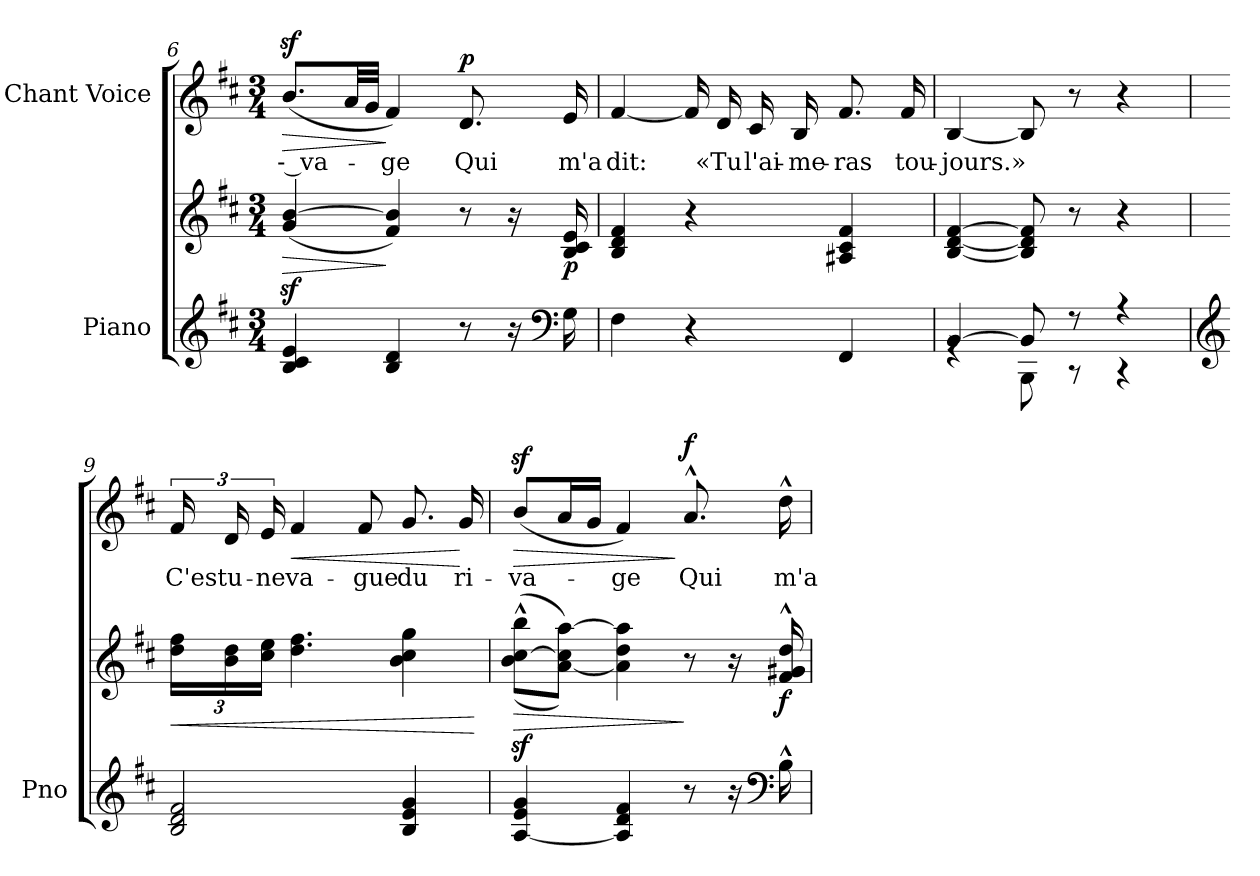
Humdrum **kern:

**kern	**kern	**dynam	**kern	**text	**dynam
*part2	*part2	*part2	*part1	*part1	*part1
*staff3	*staff2	*staff2/3	*staff1	*staff1	*staff1
*I"Piano	*	*	*I"Chant Voice	*	*
*I'Pno	*	*	*	*	*
!!LO:LB:g=z
*clefG2	*clefG2	*	*clefG2	*	*
*k[f#c#]	*k[f#c#]	*	*k[f#c#]	*	*
*M3/4	*M3/4	*	*M3/4	*	*
=6	=6	=6	=6	=6	=6
!	!	!LO:HP:b	!	!LO:LY:b	!LO:HP:b
4B/ 4c#/ 4e/	(<4g/z< [4b/z<	>	(<8.bz>/L	-- va-	>
.	.	.	32a/LL	.	.
.	.	.	32g/JJJ	.	.
!	!	!	!	!LO:LY:b	!
4B/ 4d/	4f#/ 4b/])	]	4f#/)	-ge	]
!	!	!	!	!LO:LY:b	!LO:DY:a
8r	8r	.	8.d/	Qui	p
16r	16r	.	.	.	.
*clefF4	*	*	*	*	*
!	!	!LO:DY:b	!	!LO:LY:b	!
16G\	16B/ 16c#/ 16e/	p	16e/	m'a	.
=7	=7	=7	=7	=7	=7
!	!	!	!	!LO:LY:b	!
4F#\	4B/ 4d/ 4f#/	.	[4f#/	dit:	.
4r	4r	.	16f#/]	.	.
!	!	!	!	!LO:LY:b	!
.	.	.	16d/	«Tu	.
!	!	!	!	!LO:LY:b	!
.	.	.	16c#/	l'ai-	.
!	!	!	!	!LO:LY:b	!
.	.	.	16B/	-me-	.
!	!	!	!	!LO:LY:b	!
4FF#/	4A#X/ 4c#/ 4f#/	.	8.f#/	-ras	.
!	!	!	!	!LO:LY:b	!
.	.	.	16f#/	tou-	.
=8	=8	=8	=8	=8	=8
*^	*	*	*	*	*
!	!	!	!	!	!LO:LY:b	!
[4BB/	4rGG	[4B/ [4d/ [4f#/	.	[4B/	-jours.»	.
8BB/]	8BBB\	8B/] 8d/] 8f#/]	.	8B/]	.	.
8r	8r	8r	.	8r	.	.
4r	4r	4r	.	4r	.	.
*v	*v	*	*	*	*	*
!!LO:PB:g=z
=9	=9	=9	=9	=9	=9
*clefG2	*	*	*	*	*
*	*Xbrackettup	*	*	*	*
*^	*	*	*	*	*
!	!	!	!LO:HP:b	!	!LO:LY:b	!
!	!	!	!LO:DY:n=1:b	!	!	!
!	!	!	!LO:DY:n=2:b	!	!	!LO:DY:a
!	!	!	!	!	!	!LO:DY:n=1:a
*v	*v	*	*	*	*	*
2B/ 2d/ 2f#/	24dd\ 24ff#\LL	< other-dynamics f	24f#/	C'est	other-dynamics f
!	!	!	!	!LO:LY:b	!
.	24b\ 24dd\	.	24d/	u-	.
!	!	!	!	!LO:LY:b	!
.	24cc#\ 24ee\JJ	.	24e/	-ne	.
!	!	!	!	!LO:LY:b	!LO:HP:b
.	4.dd\ 4.ff#\	.	4f#/	va-	<
!	!	!	!	!LO:LY:b	!
.	.	.	8f#/	-gue	.
!	!	!	!	!LO:LY:b	!
4B/ 4e/ 4g/	4b\ 4cc#\ 4gg\	.	8.g/	du	.
!	!	!	!	!LO:LY:b	!
.	.	.	16g/	ri-	[
.	.	[	.	.	.
=10	=10	=10	=10	=10	=10
!	!	!LO:HP:b	!	!LO:LY:b	!LO:HP:b
[4A/ 4e/ 4g/	(>(<8b\z<^^ [8cc#\z<^^ 8bb\z<^^L	>	(<8bz>/L	-va-	>
.	[8a\ 8cc#\] [8aa\J))	.	16a/L	.	.
.	.	.	16g/JJ	.	.
!	!	!	!	!LO:LY:b	!
4A/] 4d/ 4f#/	4a\] 4dd\ 4aa\]	.	4f#/)	-ge	.
!	!	!	!	!LO:LY:b	!LO:DY:n=1:a
8r	8r	]	8.a^^/	Qui	] f
16r	16r	.	.	.	.
*clefF4	*	*	*	*	*
!	!	!LO:DY:b	!	!LO:LY:b	!
16B^^\	16f#/^^ 16g#X/^^ 16dd/^^	f	16dd^^\	m'a	.
=	=	=	=	=	=
*-	*-	*-	*-	*-	*-
